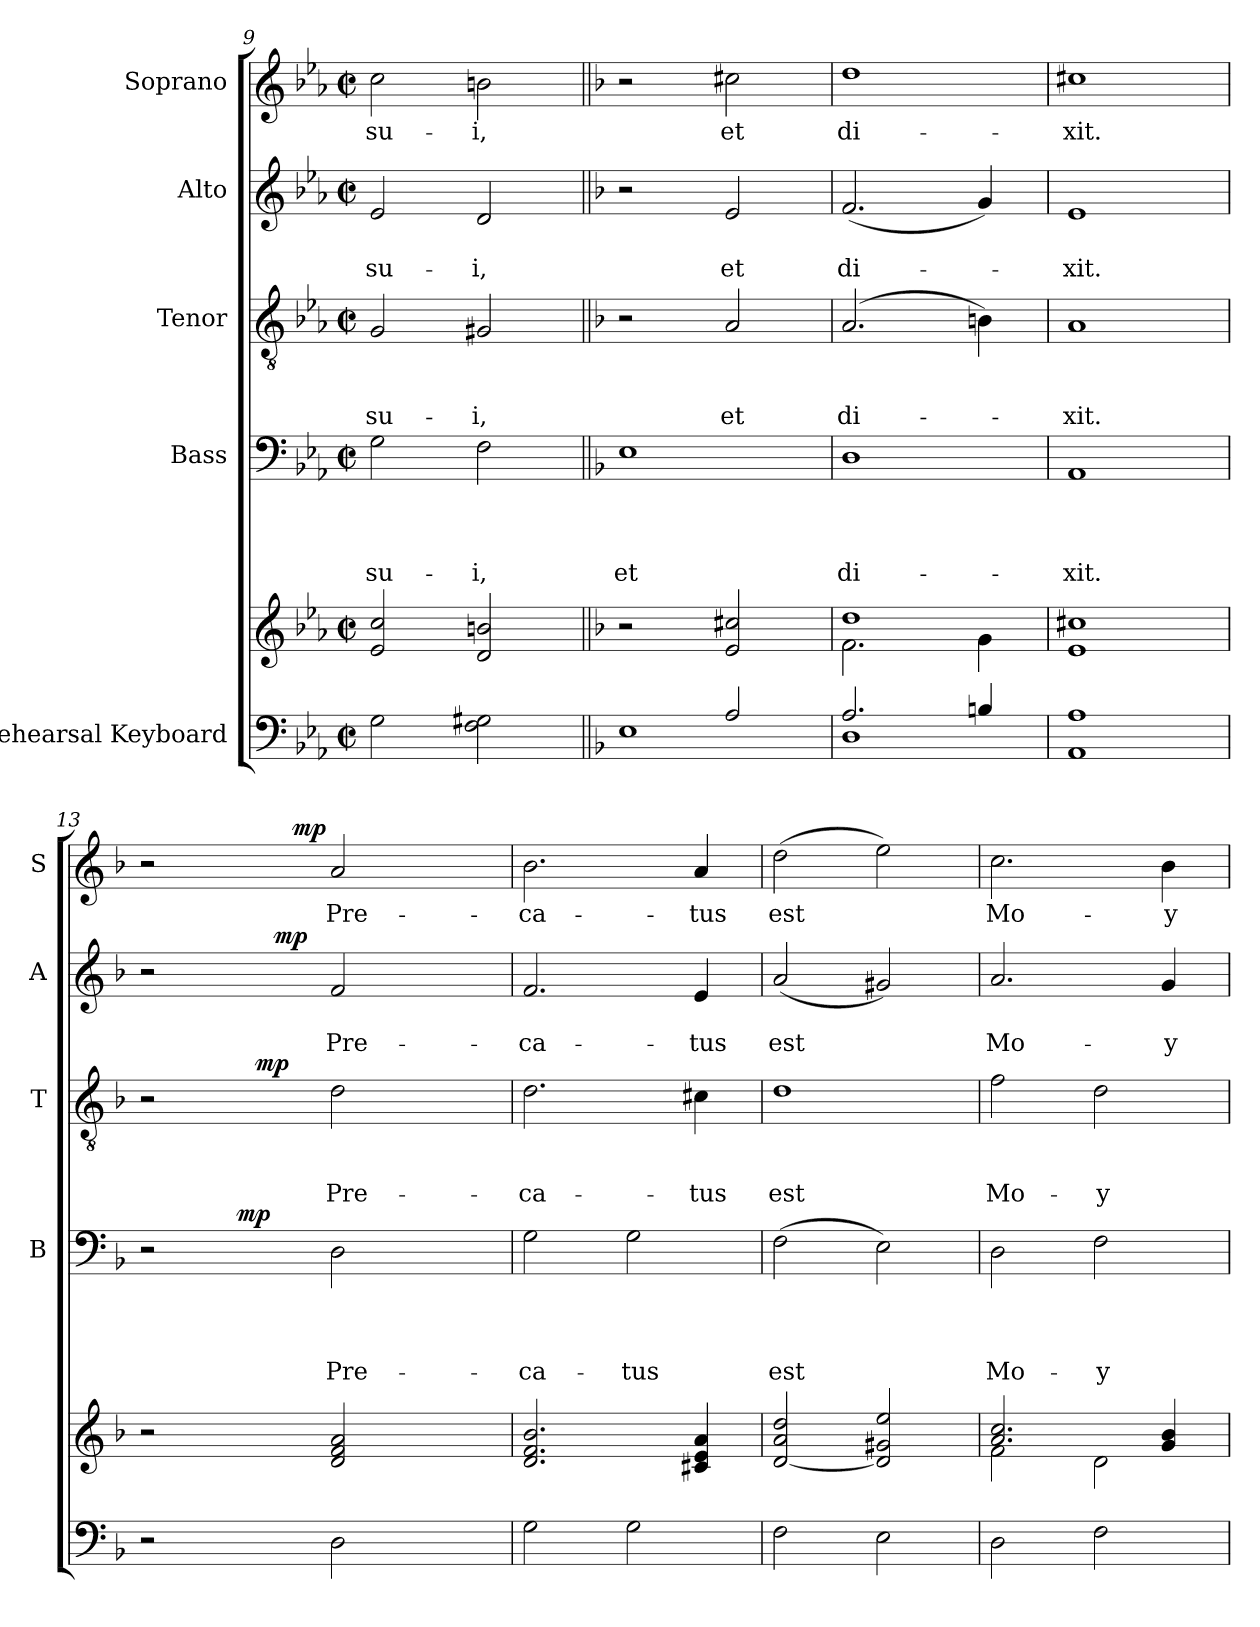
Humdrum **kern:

**kern	**kern	**kern	**text	**text	**text	**text	**dynam	**kern	**text	**text	**text	**dynam	**kern	**text	**text	**dynam	**kern	**text	**dynam
*part5	*part5	*part4	*part4	*part4	*part4	*part4	*part4	*part3	*part3	*part3	*part3	*part3	*part2	*part2	*part2	*part2	*part1	*part1	*part1
*staff6	*staff5	*staff4	*staff4	*staff4	*staff4	*staff4	*staff4	*staff3	*staff3	*staff3	*staff3	*staff3	*staff2	*staff2	*staff2	*staff2	*staff1	*staff1	*staff1
*I"Rehearsal Keyboard	*	*I"Bass	*	*	*	*	*	*I"Tenor	*	*	*	*	*I"Alto	*	*	*	*I"Soprano	*	*
*	*	*I'B	*	*	*	*	*	*I'T	*	*	*	*	*I'A	*	*	*	*I'S	*	*
*clefF4	*clefG2	*clefF4	*	*	*	*	*	*clefGv2	*	*	*	*	*clefG2	*	*	*	*clefG2	*	*
*k[b-e-a-]	*k[b-e-a-]	*k[b-e-a-]	*	*	*	*	*	*k[b-e-a-]	*	*	*	*	*k[b-e-a-]	*	*	*	*k[b-e-a-]	*	*
*E-:	*E-:	*E-:	*	*	*	*	*	*E-:	*	*	*	*	*E-:	*	*	*	*E-:	*	*
*M2/2	*M2/2	*M2/2	*	*	*	*	*	*M2/2	*	*	*	*	*M2/2	*	*	*	*M2/2	*	*
*met(c|)	*met(c|)	*met(c|)	*	*	*	*	*	*met(c|)	*	*	*	*	*met(c|)	*	*	*	*met(c|)	*	*
=9	=9	=9	=9	=9	=9	=9	=9	=9	=9	=9	=9	=9	=9	=9	=9	=9	=9	=9	=9
!	!	!	!	!	!	!LO:LY:b	!	!	!	!	!LO:LY:b	!	!	!	!LO:LY:b	!	!	!LO:LY:b	!
2G\	2e-/ 2cc/	2G\	.	.	.	su-	.	2G/	.	.	su-	.	2e-/	.	su-	.	2cc\	su-	.
!	!	!	!	!	!	!LO:LY:b	!	!	!	!	!LO:LY:b	!	!	!	!LO:LY:b	!	!	!LO:LY:b	!
2F\ 2G#X\	2d/ 2bn/	2F\	.	.	.	-i,	.	2G#X/	.	.	-i,	.	2d/	.	-i,	.	2bn\	-i,	.
=10||	=10||	=10||	=10||	=10||	=10||	=10||	=10||	=10||	=10||	=10||	=10||	=10||	=10||	=10||	=10||	=10||	=10||	=10||	=10||
*k[b-]	*k[b-]	*k[b-]	*	*	*	*	*	*k[b-]	*	*	*	*	*k[b-]	*	*	*	*k[b-]	*	*
*F:	*F:	*F:	*	*	*	*	*	*F:	*	*	*	*	*F:	*	*	*	*F:	*	*
*^	*	*	*	*	*	*	*	*	*	*	*	*	*	*	*	*	*	*	*
!	!	!	!	!	!	!	!LO:LY:b	!	!	!	!	!	!	!	!	!	!	!	!	!
1E	2ryy	2r	1E	.	.	.	et	.	2r	.	.	.	.	2r	.	.	.	2r	.	.
!	!	!	!	!	!	!	!	!	!	!	!	!LO:LY:b	!	!	!	!LO:LY:b	!	!	!LO:LY:b	!
.	2A/	2e/ 2cc#X/	.	.	.	.	.	.	2A/	.	.	et	.	2e/	.	et	.	2cc#X\	et	.
=11	=11	=11	=11	=11	=11	=11	=11	=11	=11	=11	=11	=11	=11	=11	=11	=11	=11	=11	=11	=11
*	*	*^	*	*	*	*	*	*	*	*	*	*	*	*	*	*	*	*	*	*
!	!	!	!	!	!	!	!	!LO:LY:b	!	!	!	!	!LO:LY:b	!	!	!	!LO:LY:b	!	!	!LO:LY:b	!
2.A/	1D	1dd	2.f\	1D	.	.	.	di-	.	(2.A/	.	.	di-	.	(<2.f/	.	di-	.	1dd	di-	.
4Bn/	.	.	4g\	.	.	.	.	.	.	4Bn\)	.	.	.	.	4g/)	.	.	.	.	.	.
*v	*v	*	*	*	*	*	*	*	*	*	*	*	*	*	*	*	*	*	*	*	*
=12	=12	=12	=12	=12	=12	=12	=12	=12	=12	=12	=12	=12	=12	=12	=12	=12	=12	=12	=12	=12
!	!	!	!	!	!	!	!LO:LY:b	!	!	!	!	!LO:LY:b	!	!	!	!LO:LY:b	!	!	!LO:LY:b	!
*	*v	*v	*	*	*	*	*	*	*	*	*	*	*	*	*	*	*	*	*	*
1AA 1A	1e 1cc#X	1AA	.	.	.	-xit.	.	1A	.	.	-xit.	.	1e	.	-xit.	.	1cc#X	-xit.	.
=13	=13	=13	=13	=13	=13	=13	=13	=13	=13	=13	=13	=13	=13	=13	=13	=13	=13	=13	=13
*	*	*^	*	*	*	*	*	*^	*	*	*	*	*^	*	*	*	*^	*	*
2r	2r	2r	4ryy	.	.	.	.	.	2r	4ryy	.	.	.	.	2r	4.ryy	.	.	.	2r	4ryy	.	.
.	.	.	16ryy	.	.	.	.	.	.	16.ryy	.	.	.	.	.	.	.	.	.	.	8ryy	.	.
!	!	!	!	!	!	!	!	!LO:DY:a	!	!	!	!	!	!	!	!	!	!	!	!	!	!	!
.	.	.	2ryy	.	.	.	.	mp	.	.	.	.	.	.	.	.	.	.	.	.	.	.	.
!	!	!	!	!	!	!	!	!	!	!	!	!	!	!LO:DY:a	!	!	!	!	!	!	!	!	!
.	.	.	.	.	.	.	.	.	.	2ryy	.	.	.	mp	.	.	.	.	.	.	.	.	.
!	!	!	!	!	!	!	!	!	!	!	!	!	!	!	!	!	!	!	!LO:DY:a	!	!	!	!
.	.	.	.	.	.	.	.	.	.	.	.	.	.	.	.	2ryy	.	.	mp	.	32ryy	.	.
!	!	!	!	!	!	!	!	!	!	!	!	!	!	!	!	!	!	!	!	!	!	!	!LO:DY:a
.	.	.	.	.	.	.	.	.	.	.	.	.	.	.	.	.	.	.	.	.	2ryy	.	mp
!	!	!	!	!	!	!	!LO:LY:b	!	!	!	!	!	!LO:LY:b	!	!	!	!	!LO:LY:b	!	!	!	!LO:LY:b	!
2D\	2d/ 2f/ 2a/	2D\	.	.	.	.	Pre-	.	2d\	.	.	.	Pre-	.	2f/	.	.	Pre-	.	2a/	.	Pre-	.
.	.	.	8.ryy	.	.	.	.	.	.	.	.	.	.	.	.	.	.	.	.	.	.	.	.
.	.	.	.	.	.	.	.	.	.	8ryy	.	.	.	.	.	.	.	.	.	.	.	.	.
.	.	.	.	.	.	.	.	.	.	.	.	.	.	.	.	8ryy	.	.	.	.	.	.	.
.	.	.	.	.	.	.	.	.	.	.	.	.	.	.	.	.	.	.	.	.	16.ryy	.	.
.	.	.	.	.	.	.	.	.	.	32ryy	.	.	.	.	.	.	.	.	.	.	.	.	.
=14	=14	=14	=14	=14	=14	=14	=14	=14	=14	=14	=14	=14	=14	=14	=14	=14	=14	=14	=14	=14	=14	=14	=14
!	!	!	!	!	!	!	!LO:LY:b	!	!	!	!	!	!LO:LY:b	!	!	!	!	!LO:LY:b	!	!	!	!LO:LY:b	!
*	*	*v	*v	*	*	*	*	*	*	*	*	*	*	*	*v	*v	*	*	*	*v	*v	*	*
*	*	*	*	*	*	*	*	*v	*v	*	*	*	*	*	*	*	*	*	*	*
2G\	2.d/ 2.f/ 2.b-/	2G\	.	.	.	-ca-	.	2.d\	.	.	-ca-	.	2.f/	.	-ca-	.	2.b-\	-ca-	.
!	!	!	!	!	!	!LO:LY:b	!	!	!	!	!	!	!	!	!	!	!	!	!
2G\	.	2G\	.	.	.	-tus	.	.	.	.	.	.	.	.	.	.	.	.	.
!	!	!	!	!	!	!	!	!	!	!	!LO:LY:b	!	!	!	!LO:LY:b	!	!	!LO:LY:b	!
.	4c#X/ 4e/ 4a/	.	.	.	.	.	.	4c#X\	.	.	-tus	.	4e/	.	-tus	.	4a/	-tus	.
=15	=15	=15	=15	=15	=15	=15	=15	=15	=15	=15	=15	=15	=15	=15	=15	=15	=15	=15	=15
!	!	!	!	!	!	!LO:LY:b	!	!	!	!	!LO:LY:b	!	!	!	!LO:LY:b	!	!	!LO:LY:b	!
2F\	[<2d/ 2a/ 2dd/	(>2F\	.	.	.	est	.	1d	.	.	est	.	(<2a/	.	est	.	(>2dd\	est	.
2E\	2d/] 2g#X/ 2ee/	2E\)	.	.	.	.	.	.	.	.	.	.	2g#X/)	.	.	.	2ee\)	.	.
!!LO:PB:g=z
=16	=16	=16	=16	=16	=16	=16	=16	=16	=16	=16	=16	=16	=16	=16	=16	=16	=16	=16	=16
*	*^	*	*	*	*	*	*	*	*	*	*	*	*	*	*	*	*	*	*
!	!	!	!	!	!	!	!LO:LY:b	!	!	!	!	!LO:LY:b	!	!	!	!LO:LY:b	!	!	!LO:LY:b	!
2D\	2.a/ 2.cc/	2f\	2D\	.	.	.	Mo-	.	2f\	.	.	Mo-	.	2.a/	.	Mo-	.	2.cc\	Mo-	.
!	!	!	!	!	!	!	!LO:LY:b	!	!	!	!	!LO:LY:b	!	!	!	!	!	!	!	!
2F\	.	2d\	2F\	.	.	.	-y-	.	2d\	.	.	-y-	.	.	.	.	.	.	.	.
!	!	!	!	!	!	!	!	!	!	!	!	!	!	!	!	!LO:LY:b	!	!	!LO:LY:b	!
.	4g/ 4b-/	.	.	.	.	.	.	.	.	.	.	.	.	4g/	.	-y-	.	4b-\	-y-	.
*	*v	*v	*	*	*	*	*	*	*	*	*	*	*	*	*	*	*	*	*	*
=	=	=	=	=	=	=	=	=	=	=	=	=	=	=	=	=	=	=	=
*-	*-	*-	*-	*-	*-	*-	*-	*-	*-	*-	*-	*-	*-	*-	*-	*-	*-	*-	*-
